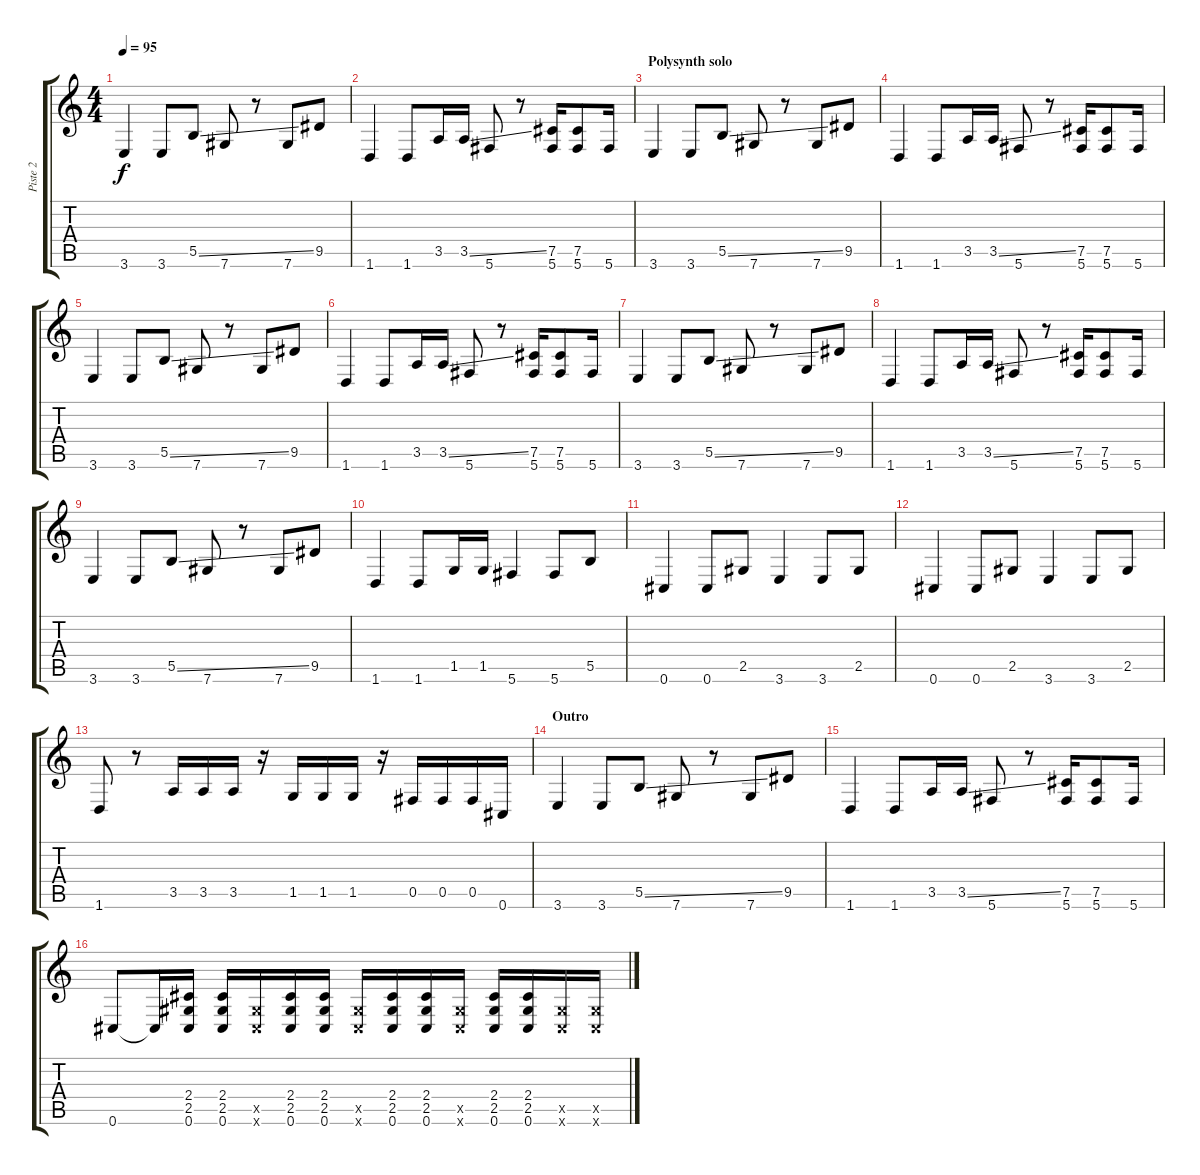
\track ("Piste 2" "Piste 2") {instrument electricguitarjazz}
\staff {score tabs}
\tuning (Db4 Ab3 E3 B2 Gb2 Db2) {hide}
\ts (4 4)
\tempo 95
\clef g2
\ks c
3.6.4{dy f} 3.6.8 5.5{ss}.8 7.6.8 r.8 7.6.8 9.5.8 |
1.6.4 1.6.8 3.5.16 3.5{ss}.16 5.6.8 r.8 (7.5 5.6).16 (7.5 5.6).8 5.6.16 |
\section ("" "Polysynth solo")
3.6.4 3.6.8 5.5{ss}.8 7.6.8 r.8 7.6.8 9.5.8 |
1.6.4 1.6.8 3.5.16 3.5{ss}.16 5.6.8 r.8 (7.5 5.6).16 (7.5 5.6).8 5.6.16 |
3.6.4 3.6.8 5.5{ss}.8 7.6.8 r.8 7.6.8 9.5.8 |
1.6.4 1.6.8 3.5.16 3.5{ss}.16 5.6.8 r.8 (7.5 5.6).16 (7.5 5.6).8 5.6.16 |
3.6.4 3.6.8 5.5{ss}.8 7.6.8 r.8 7.6.8 9.5.8 |
1.6.4 1.6.8 3.5.16 3.5{ss}.16 5.6.8 r.8 (7.5 5.6).16 (7.5 5.6).8 5.6.16 |
3.6.4 3.6.8 5.5{ss}.8 7.6.8 r.8 7.6.8 9.5.8 |
1.6.4 1.6.8 1.5.16 1.5.16 5.6.4 5.6.8 5.5.8 |
0.6.4 0.6.8 2.5.8 3.6.4 3.6.8 2.5.8 |
0.6.4 0.6.8 2.5.8 3.6.4 3.6.8 2.5.8 |
1.6.8 r.8 3.5.16 3.5.16 3.5.16 r.16 1.5.16 1.5.16 1.5.16 r.16 0.5.16 0.5.16 0.5.16 0.6.16 |
\section ("" "Outro")
3.6.4 3.6.8 5.5{ss}.8 7.6.8 r.8 7.6.8 9.5.8 |
1.6.4 1.6.8 3.5.16 3.5{ss}.16 5.6.8 r.8 (7.5 5.6).16 (7.5 5.6).8 5.6.16 |
0.6.8 0.6{t}.16 (2.4 2.5 0.6).16 (2.4 2.5 0.6).16 (2.5{x} 0.6{x}).16 (2.4 2.5 0.6).16 (2.4 2.5 0.6).16 (2.5{x} 0.6{x}).16 (2.4 2.5 0.6).16 (2.4 2.5 0.6).16 (2.5{x} 0.6{x}).16 (2.4 2.5 0.6).16 (2.4 2.5 0.6).16 (2.5{x} 0.6{x}).16 (2.5{x} 0.6{x}).16
